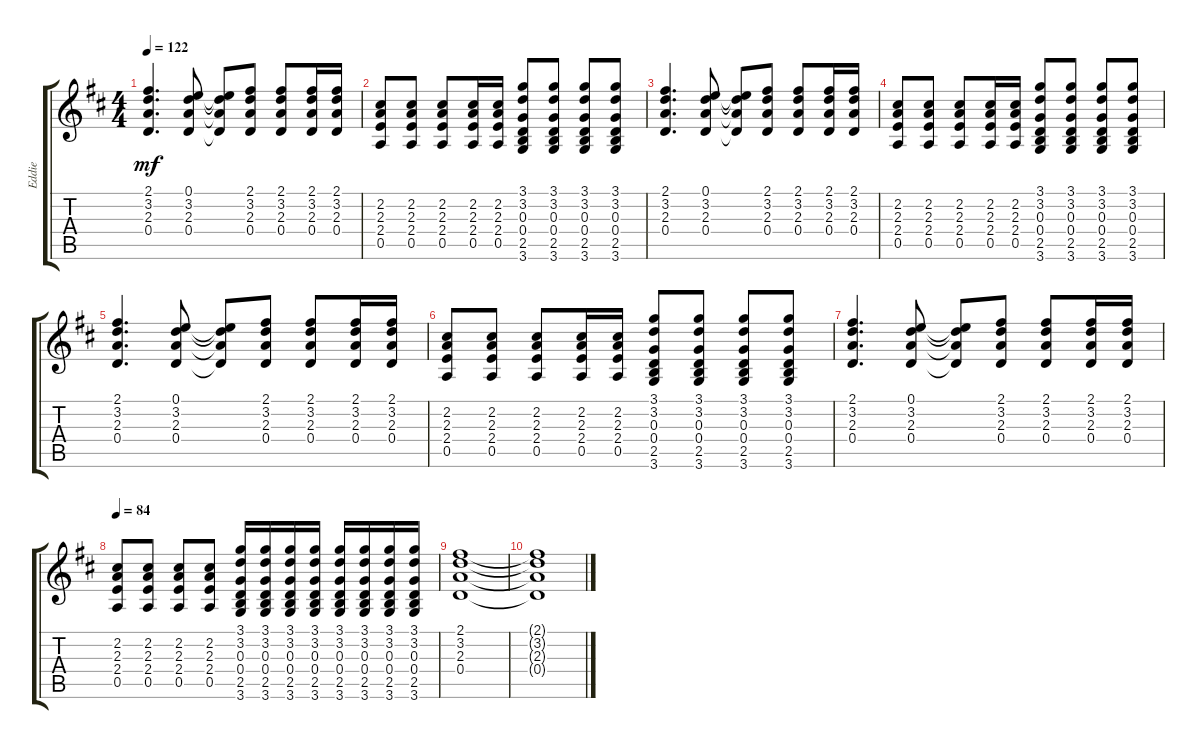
\track ("Eddie" "Eddie") {instrument electricguitarclean}
\staff {score tabs}
\tuning (E4 B3 G3 D3 A2 E2) {hide}
\ts (4 4)
\tempo 122
\clef g2
\ks d
(2.1 3.2 2.3 0.4).4{d dy mf} (0.1 3.2 2.3 0.4).8 (0.1{t} 3.2{t} 2.3{t} 0.4{t}).8 (2.1 3.2 2.3 0.4).8 (2.1 3.2 2.3 0.4).8 (2.1 3.2 2.3 0.4).16 (2.1 3.2 2.3 0.4).16 |
(2.2 2.3 2.4 0.5).8 (2.2 2.3 2.4 0.5).8 (2.2 2.3 2.4 0.5).8 (2.2 2.3 2.4 0.5).16 (2.2 2.3 2.4 0.5).16 (3.1 3.2 0.3 0.4 2.5 3.6).8 (3.1 3.2 0.3 0.4 2.5 3.6).8 (3.1 3.2 0.3 0.4 2.5 3.6).8 (3.1 3.2 0.3 0.4 2.5 3.6).8 |
(2.1 3.2 2.3 0.4).4{d} (0.1 3.2 2.3 0.4).8 (0.1{t} 3.2{t} 2.3{t} 0.4{t}).8 (2.1 3.2 2.3 0.4).8 (2.1 3.2 2.3 0.4).8 (2.1 3.2 2.3 0.4).16 (2.1 3.2 2.3 0.4).16 |
(2.2 2.3 2.4 0.5).8 (2.2 2.3 2.4 0.5).8 (2.2 2.3 2.4 0.5).8 (2.2 2.3 2.4 0.5).16 (2.2 2.3 2.4 0.5).16 (3.1 3.2 0.3 0.4 2.5 3.6).8 (3.1 3.2 0.3 0.4 2.5 3.6).8 (3.1 3.2 0.3 0.4 2.5 3.6).8 (3.1 3.2 0.3 0.4 2.5 3.6).8 |
(2.1 3.2 2.3 0.4).4{d} (0.1 3.2 2.3 0.4).8 (0.1{t} 3.2{t} 2.3{t} 0.4{t}).8 (2.1 3.2 2.3 0.4).8 (2.1 3.2 2.3 0.4).8 (2.1 3.2 2.3 0.4).16 (2.1 3.2 2.3 0.4).16 |
(2.2 2.3 2.4 0.5).8 (2.2 2.3 2.4 0.5).8 (2.2 2.3 2.4 0.5).8 (2.2 2.3 2.4 0.5).16 (2.2 2.3 2.4 0.5).16 (3.1 3.2 0.3 0.4 2.5 3.6).8 (3.1 3.2 0.3 0.4 2.5 3.6).8 (3.1 3.2 0.3 0.4 2.5 3.6).8 (3.1 3.2 0.3 0.4 2.5 3.6).8 |
(2.1 3.2 2.3 0.4).4{d} (0.1 3.2 2.3 0.4).8 (0.1{t} 3.2{t} 2.3{t} 0.4{t}).8 (2.1 3.2 2.3 0.4).8 (2.1 3.2 2.3 0.4).8 (2.1 3.2 2.3 0.4).16 (2.1 3.2 2.3 0.4).16 |
\tempo 84
(2.2 2.3 2.4 0.5).8 (2.2 2.3 2.4 0.5).8 (2.2 2.3 2.4 0.5).8 (2.2 2.3 2.4 0.5).8 (3.1 3.2 0.3 0.4 2.5 3.6).16 (3.1 3.2 0.3 0.4 2.5 3.6).16 (3.1 3.2 0.3 0.4 2.5 3.6).16 (3.1 3.2 0.3 0.4 2.5 3.6).16 (3.1 3.2 0.3 0.4 2.5 3.6).16 (3.1 3.2 0.3 0.4 2.5 3.6).16 (3.1 3.2 0.3 0.4 2.5 3.6).16 (3.1 3.2 0.3 0.4 2.5 3.6).16 |
(2.1 3.2 2.3 0.4).1 |
(2.1{t} 3.2{t} 2.3{t} 0.4{t}).1
